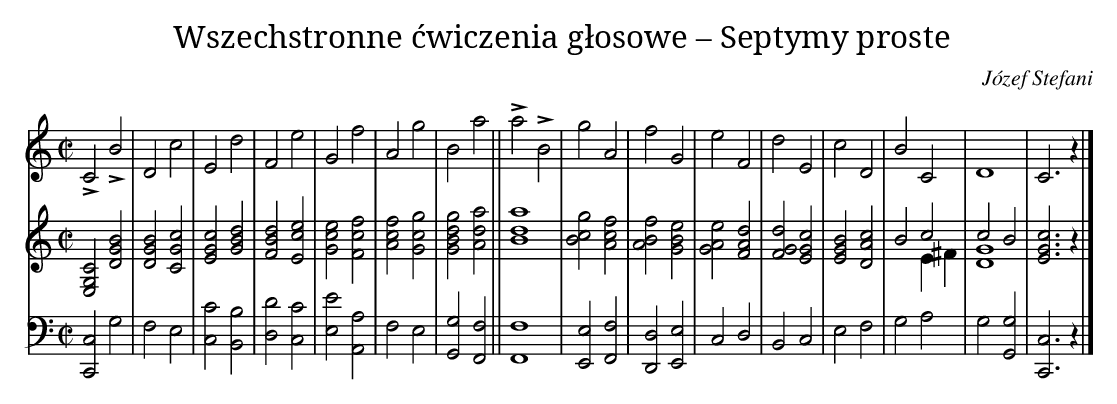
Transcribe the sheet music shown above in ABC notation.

X:1
T: Wszechstronne ćwiczenia głosowe – Septymy proste
C: Józef Stefani
L: 1/4
M: C|
V: 1 clef=treble
V: 2 clef=treble
V: 3 clef=bass
K: C
[V:1] !accent!C2!accent!B2 |
[V:2] [C2G,2E,2][B2G2D2] |
[V:3] [C,2C,,2]G,2 |
[V:1] D2c2 |
[V:2] [B2G2D2][c2G2C2] |
[V:3] F,2E,2 |
[V:1] E2d2 |
[V:2] [c2G2E2][d2B2G2] |
[V:3] [C2C,2][B,2B,,2] |
[V:1] F2e2 |
[V:2] [d2B2F2][e2c2E2] |
[V:3] [D2D,2][C2C,2] |
[V:1] G2f2 |
[V:2] [e2c2G2][f2c2F2] |
[V:3] [E2E,2][A,2A,,2] |
[V:1] A2g2 |
[V:2] [f2c2A2][g2c2G2] |
[V:3] F,2E,2 |
[V:1] B2a2 ||
[V:2] [g2d2B2G2][a2d2A2] ||
[V:3] [G,2G,,2][F,2F,,2] ||
[V:1] !accent!a2!accent!B2 |
[V:2] [a4d4B4] |
[V:3] [F,4F,,4] |
[V:1] g2A2 |
[V:2] [g2c2B2][f2c2A2] |
[V:3] [E,2E,,2][F,2F,,2] |
[V:1] f2G2 |
[V:2] [f2B2A2][e2B2G2] |
[V:3] [D,2D,,2][E,2E,,2] |
[V:1] e2F2 |
[V:2] [e2A2G2][d2A2F2] |
[V:3] C,2D,2 |
[V:1] d2E2 |
[V:2] [d2G2F2][c2G2E2] |
[V:3] B,,2C,2 |
[V:1] c2D2 |
[V:2] [B2G2E2][c2A2D2] |
[V:3] E,2F,2 |
[V:1] B2C2 |
[V:2] B2c2 & x2E^F |
[V:3] G,2A,2 |
[V:1] D4 |
[V:2] c2B2 & [G4D4] |
[V:3] G,2[G,2G,,2] |
[V:1] C3z |]
[V:2] [c3G3E3]z |]
[V:3] [C,3C,,3]z |]
